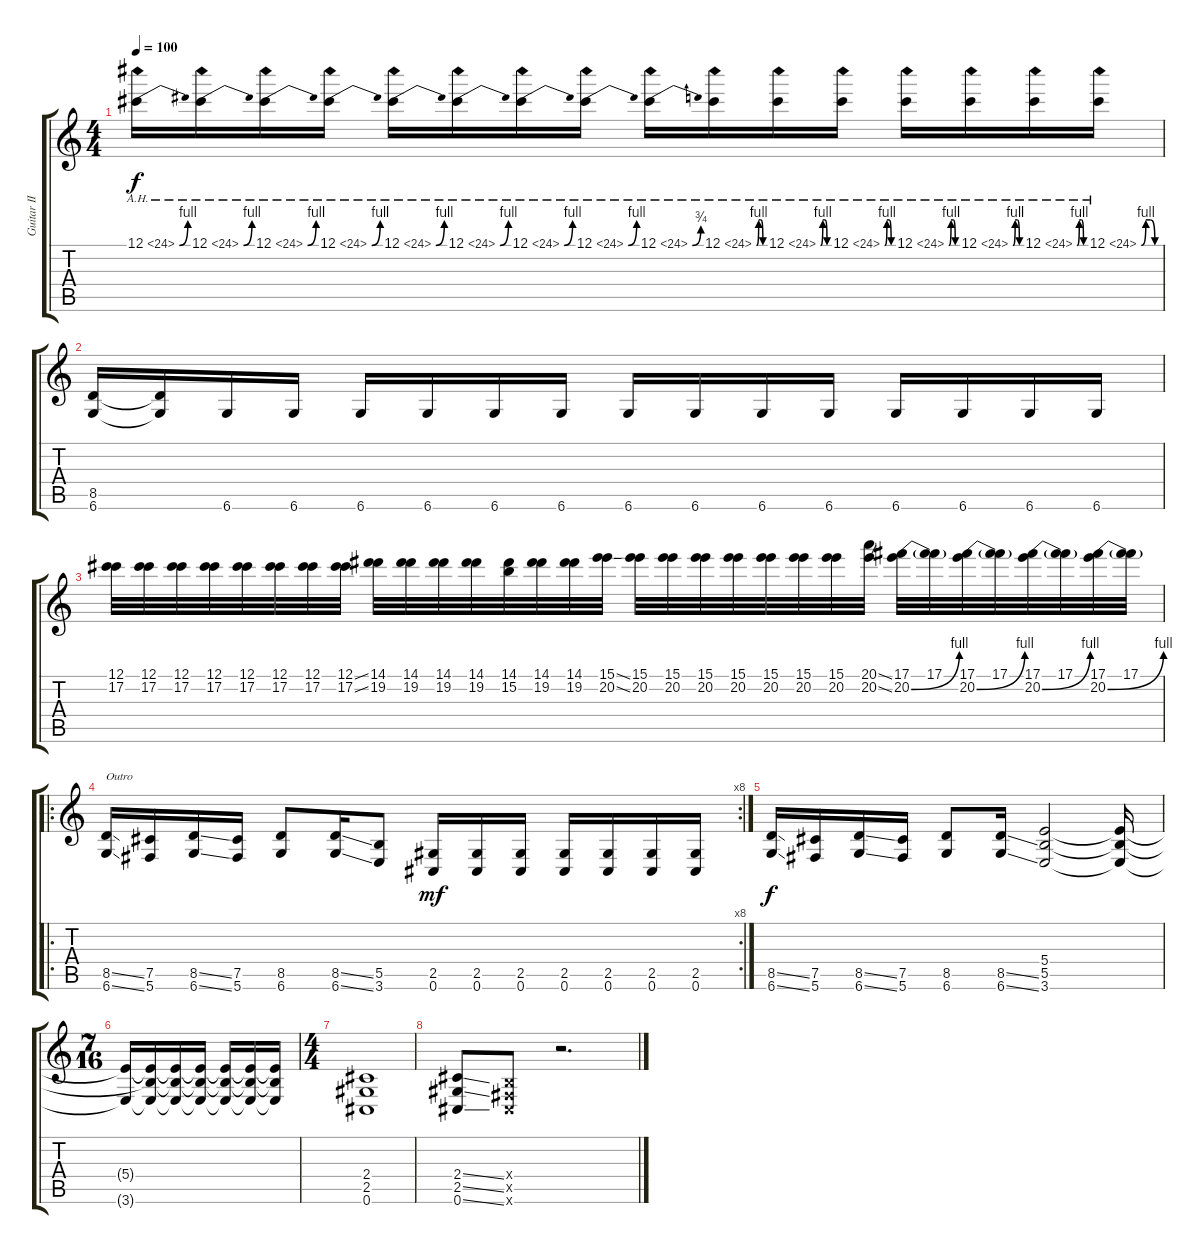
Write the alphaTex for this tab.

\track ("Guitar II" "Guitar II") {instrument distortionguitar}
\staff {score tabs}
\tuning (Db4 Ab3 E3 B2 Gb2 Db2) {hide}
\ts (4 4)
\tempo 100
\clef g2
\ks c
12.1{be (bend 0 0 60 4) ah 12}.16{dy f} 12.1{be (bend 0 0 60 4) ah 12}.16 12.1{be (bend 0 0 60 4) ah 12}.16 12.1{be (bend 0 0 60 4) ah 12}.16 12.1{be (bend 0 0 60 4) ah 12}.16 12.1{be (bend 0 0 60 4) ah 12}.16 12.1{be (bend 0 0 60 4) ah 12}.16 12.1{be (bend 0 0 60 4) ah 12}.16 12.1{be (bend 0 0 60 3) ah 12}.16 12.1{be (custom 0 0 15 4 30 4 45 0 60 0) ah 12}.16 12.1{be (custom 0 0 15 4 30 4 45 0 60 0) ah 12}.16 12.1{be (custom 0 0 15 4 30 4 45 0 60 0) ah 12}.16 12.1{be (custom 0 0 15 4 30 4 45 0 60 0) ah 12}.16 12.1{be (custom 0 0 15 4 30 4 45 0 60 0) ah 12}.16 12.1{be (custom 0 0 15 4 30 4 45 0 60 0) ah 12}.16 12.1{be (custom 0 0 15 4 30 4 45 0 60 0) ah 12}.16 |
(8.5 6.6).16 (8.5{t} 6.6{t}).16 6.6.16 6.6.16 6.6.16 6.6.16 6.6.16 6.6.16 6.6.16 6.6.16 6.6.16 6.6.16 6.6.16 6.6.16 6.6.16 6.6.16 |
(12.1 17.2).32 (12.1 17.2).32 (12.1 17.2).32 (12.1 17.2).32 (12.1 17.2).32 (12.1 17.2).32 (12.1 17.2).32 (12.1{ss} 17.2{ss}).32 (14.1 19.2).32 (14.1 19.2).32 (14.1 19.2).32 (14.1 19.2).32 (14.1 15.2).32 (14.1 19.2).32 (14.1 19.2).32 (15.1{ss} 20.2{ss}).32 (15.1 20.2).32 (15.1 20.2).32 (15.1 20.2).32 (15.1 20.2).32 (15.1 20.2).32 (15.1 20.2).32 (15.1 20.2).32 (20.1{ss} 20.2{ss}).32 (17.1 20.2{be (bend 0 0 60 4)}).32 (17.1 20.2{t}).32 (17.1 20.2{be (bend 0 0 60 4)}).32 (17.1 20.2{t}).32 (17.1 20.2{be (bend 0 0 60 4)}).32 (17.1 20.2{t}).32 (17.1 20.2{be (bend 0 0 60 4)}).32 (17.1 20.2{t}).32 |
\ro
\rc 8
(8.5{ss} 6.6{ss}).16{txt "Outro"} (7.5 5.6).16 (8.5{ss} 6.6{ss}).16 (7.5 5.6).16 (8.5 6.6).8 (8.5{ss} 6.6{ss}).16 (5.5 3.6).8 (2.5 0.6).16{dy mf} (2.5 0.6).16 (2.5 0.6).16 (2.5 0.6).16 (2.5 0.6).16 (2.5 0.6).16 (2.5 0.6).16 |
(8.5{ss} 6.6{ss}).16{dy f} (7.5 5.6).16 (8.5{ss} 6.6{ss}).16 (7.5 5.6).16 (8.5 6.6).8 (8.5{ss} 6.6{ss}).16 (5.4 5.5 3.6).2 (5.4{t} 5.5{t} 3.6{t}).16 |
\ts (7 16)
(5.4{t} 3.6{t}).16 (5.4{t} 5.5{t} 3.6{t}).16 (5.4{t} 5.5{t} 3.6{t}).16 (5.4{t} 5.5{t} 3.6{t}).16 (5.4{t} 5.5{t} 3.6{t}).16 (5.4{t} 5.5{t} 3.6{t}).16 (5.4{t} 5.5{t} 3.6{t}).16 |
\ts (4 4)
(2.4 2.5 0.6).1 |
(2.4{ss} 2.5{ss} 0.6{ss}).8 (0.4{x} 0.5{x} 0.6{x}).8 r.2{d}
